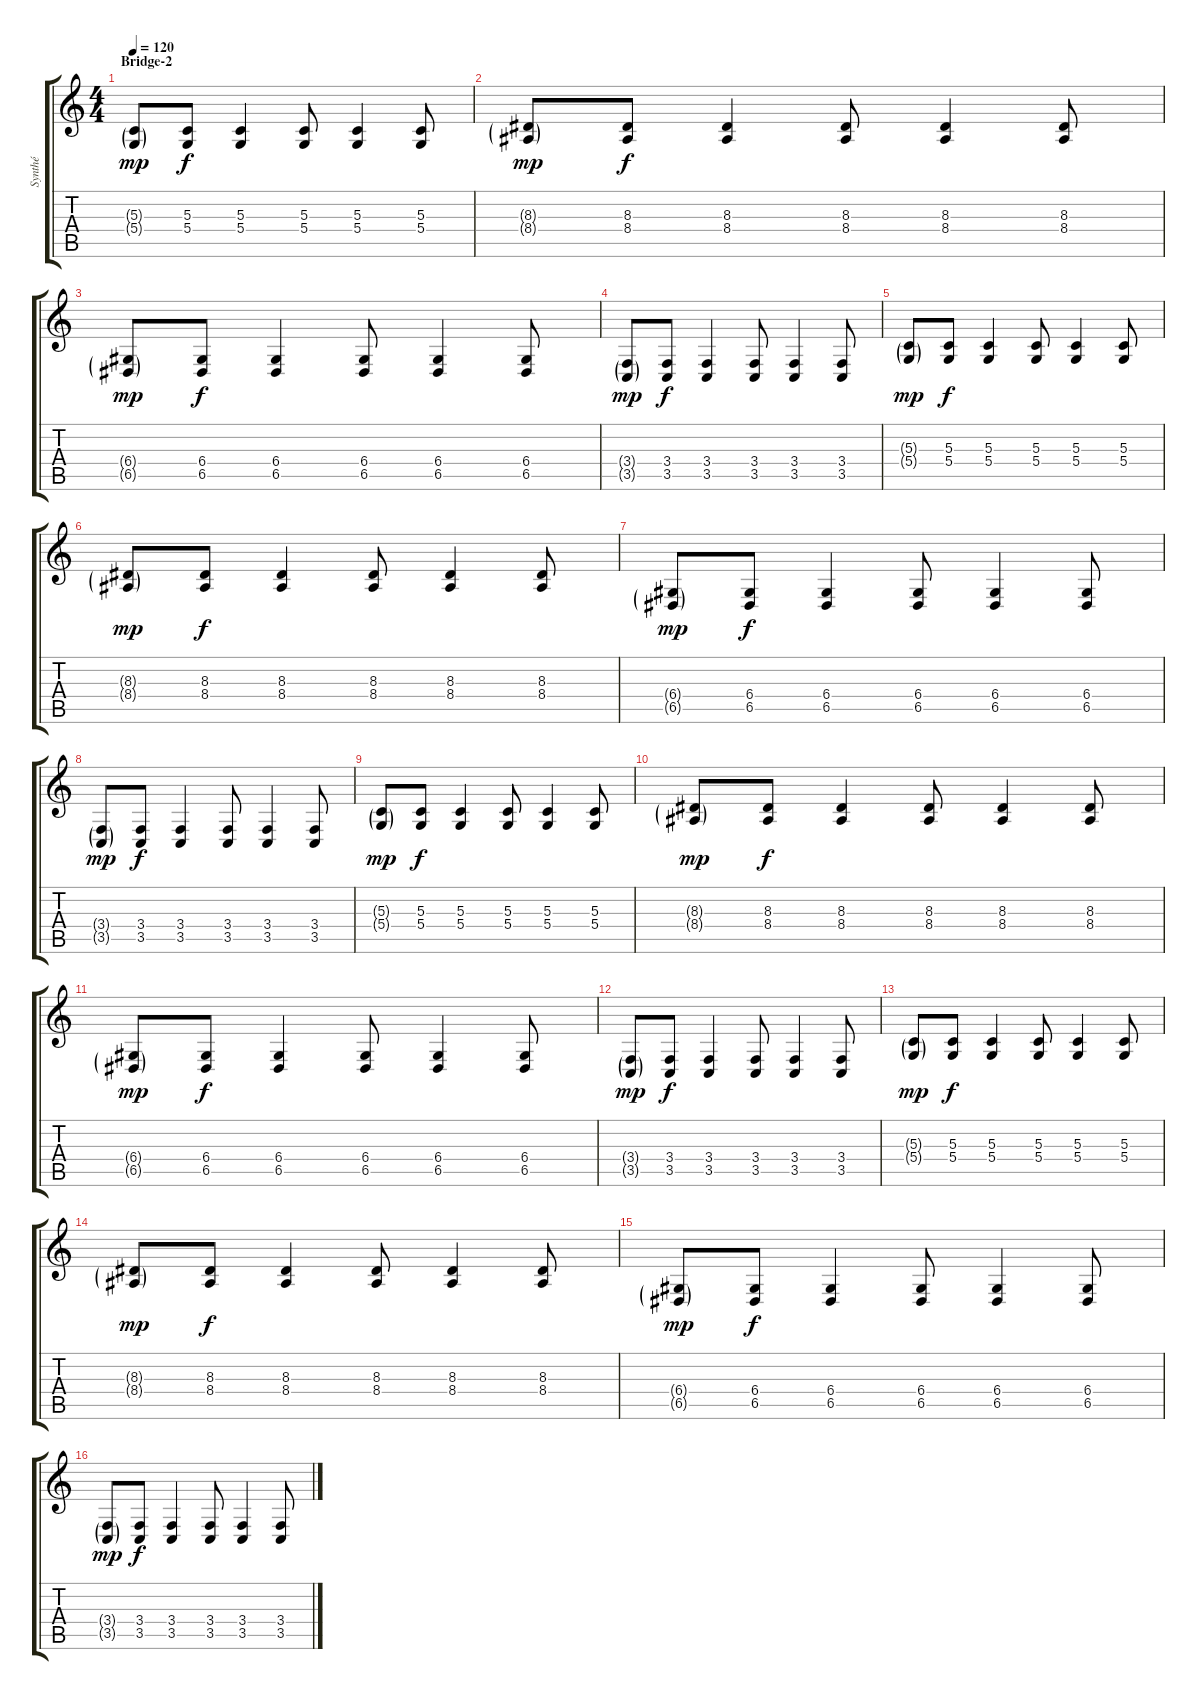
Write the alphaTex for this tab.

\track ("Synthé" "Synthé") {instrument lead5charang}
\staff {score tabs}
\tuning (E4 B3 G3 D3 A2 E2) {hide}
\ts (4 4)
\section ("" "Bridge-2")
\tempo 120
\clef g2
\ks c
(5.3{g} 5.4{g}).8{dy mp} (5.3 5.4).8{dy f} (5.3 5.4).4 (5.3 5.4).8 (5.3 5.4).4 (5.3 5.4).8 |
(8.3{g} 8.4{g}).8{dy mp} (8.3 8.4).8{dy f} (8.3 8.4).4 (8.3 8.4).8 (8.3 8.4).4 (8.3 8.4).8 |
(6.4{g} 6.5{g}).8{dy mp} (6.4 6.5).8{dy f} (6.4 6.5).4 (6.4 6.5).8 (6.4 6.5).4 (6.4 6.5).8 |
(3.4{g} 3.5{g}).8{dy mp} (3.4 3.5).8{dy f} (3.4 3.5).4 (3.4 3.5).8 (3.4 3.5).4 (3.4 3.5).8 |
(5.3{g} 5.4{g}).8{dy mp} (5.3 5.4).8{dy f} (5.3 5.4).4 (5.3 5.4).8 (5.3 5.4).4 (5.3 5.4).8 |
(8.3{g} 8.4{g}).8{dy mp} (8.3 8.4).8{dy f} (8.3 8.4).4 (8.3 8.4).8 (8.3 8.4).4 (8.3 8.4).8 |
(6.4{g} 6.5{g}).8{dy mp} (6.4 6.5).8{dy f} (6.4 6.5).4 (6.4 6.5).8 (6.4 6.5).4 (6.4 6.5).8 |
(3.4{g} 3.5{g}).8{dy mp} (3.4 3.5).8{dy f} (3.4 3.5).4 (3.4 3.5).8 (3.4 3.5).4 (3.4 3.5).8 |
(5.3{g} 5.4{g}).8{dy mp} (5.3 5.4).8{dy f} (5.3 5.4).4 (5.3 5.4).8 (5.3 5.4).4 (5.3 5.4).8 |
(8.3{g} 8.4{g}).8{dy mp} (8.3 8.4).8{dy f} (8.3 8.4).4 (8.3 8.4).8 (8.3 8.4).4 (8.3 8.4).8 |
(6.4{g} 6.5{g}).8{dy mp} (6.4 6.5).8{dy f} (6.4 6.5).4 (6.4 6.5).8 (6.4 6.5).4 (6.4 6.5).8 |
(3.4{g} 3.5{g}).8{dy mp} (3.4 3.5).8{dy f} (3.4 3.5).4 (3.4 3.5).8 (3.4 3.5).4 (3.4 3.5).8 |
(5.3{g} 5.4{g}).8{dy mp} (5.3 5.4).8{dy f} (5.3 5.4).4 (5.3 5.4).8 (5.3 5.4).4 (5.3 5.4).8 |
(8.3{g} 8.4{g}).8{dy mp} (8.3 8.4).8{dy f} (8.3 8.4).4 (8.3 8.4).8 (8.3 8.4).4 (8.3 8.4).8 |
(6.4{g} 6.5{g}).8{dy mp} (6.4 6.5).8{dy f} (6.4 6.5).4 (6.4 6.5).8 (6.4 6.5).4 (6.4 6.5).8 |
(3.4{g} 3.5{g}).8{dy mp} (3.4 3.5).8{dy f} (3.4 3.5).4 (3.4 3.5).8 (3.4 3.5).4 (3.4 3.5).8
